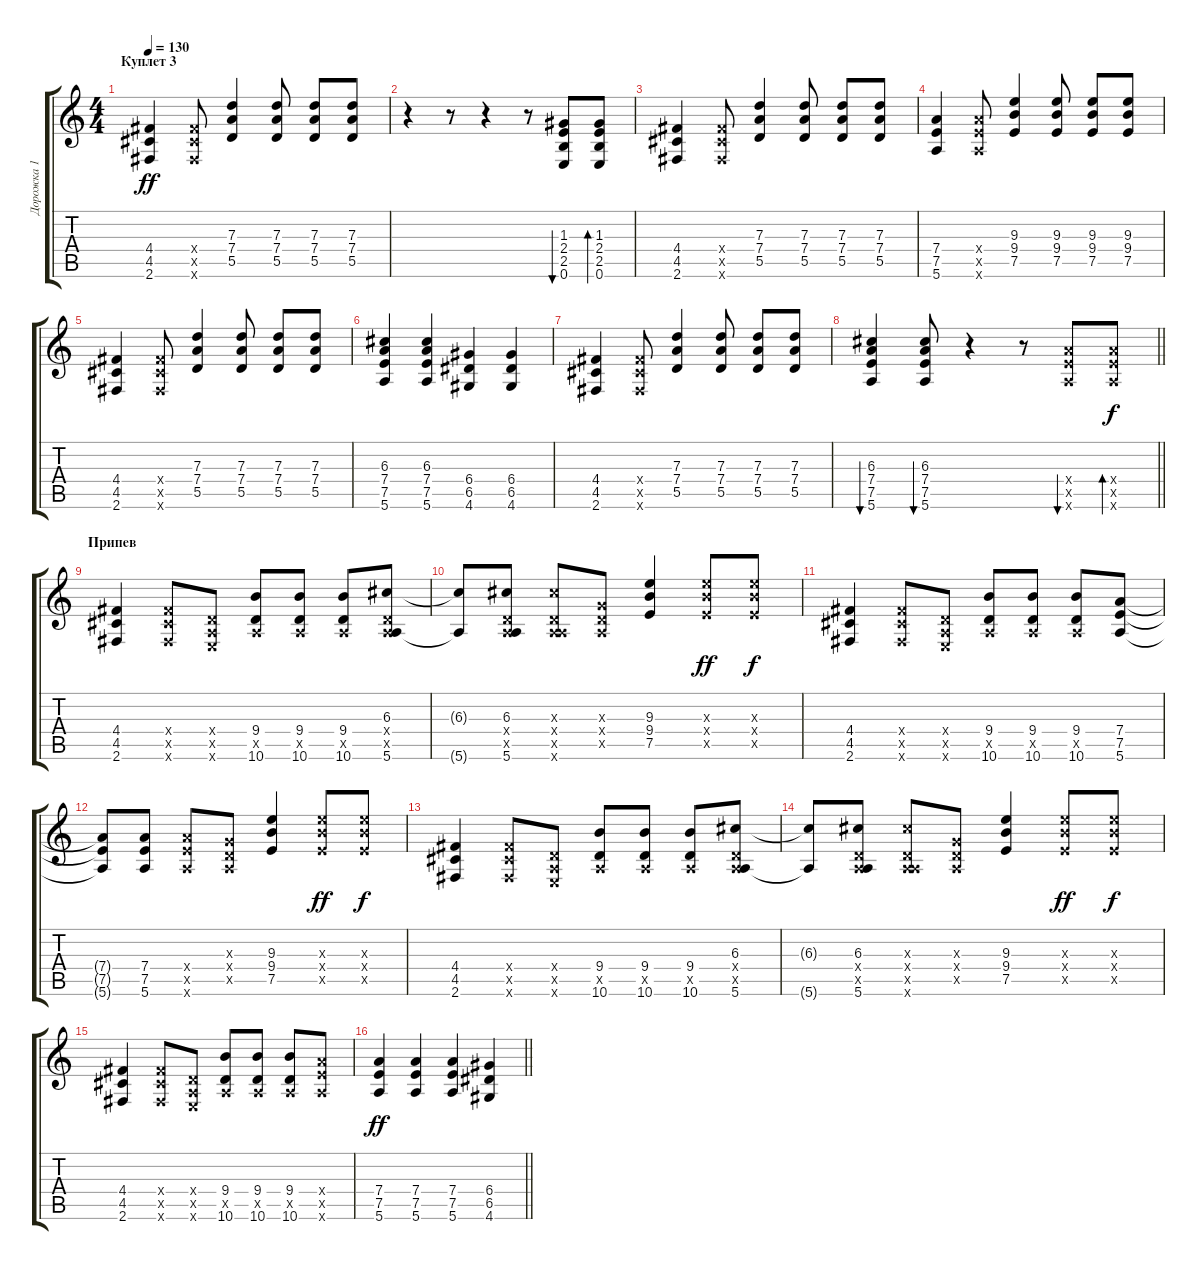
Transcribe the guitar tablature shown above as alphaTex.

\track ("Дорожка 1" "Дорожка 1") {instrument acousticguitarsteel}
\staff {score tabs}
\tuning (E4 B3 G3 D3 A2 E2) {hide}
\ts (4 4)
\section ("" "Куплет 3")
\tempo 130
\clef g2
\ks c
(4.4 4.5 2.6).4{dy ff} (4.4{x} 4.5{x} 2.6{x}).8 (7.3 7.4 5.5).4 (7.3 7.4 5.5).8 (7.3 7.4 5.5).8 (7.3 7.4 5.5).8 |
r.4 r.8 r.4 r.8 (1.3 2.4 2.5 0.6).8{bu 60} (1.3 2.4 2.5 0.6).8{bd 60} |
(4.4 4.5 2.6).4 (4.4{x} 4.5{x} 2.6{x}).8 (7.3 7.4 5.5).4 (7.3 7.4 5.5).8 (7.3 7.4 5.5).8 (7.3 7.4 5.5).8 |
(7.4 7.5 5.6).4 (7.4{x} 7.5{x} 5.6{x}).8 (9.3 9.4 7.5).4 (9.3 9.4 7.5).8 (9.3 9.4 7.5).8 (9.3 9.4 7.5).8 |
(4.4 4.5 2.6).4 (4.4{x} 4.5{x} 2.6{x}).8 (7.3 7.4 5.5).4 (7.3 7.4 5.5).8 (7.3 7.4 5.5).8 (7.3 7.4 5.5).8 |
(6.3 7.4 7.5 5.6).4 (6.3 7.4 7.5 5.6).4 (6.4 6.5 4.6).4 (6.4 6.5 4.6).4 |
(4.4 4.5 2.6).4 (4.4{x} 4.5{x} 2.6{x}).8 (7.3 7.4 5.5).4 (7.3 7.4 5.5).8 (7.3 7.4 5.5).8 (7.3 7.4 5.5).8 |
\barLineRight lightlight
(6.3 7.4 7.5 5.6).4{bu 60} (6.3 7.4 7.5 5.6).8{bu 60} r.4 r.8 (7.4{x} 7.5{x} 5.6{x}).8{bu 60} (7.4{x} 7.5{x} 5.6{x}).8{bd 60 dy f} |
\section ("" "Припев")
(4.4 4.5 2.6).4 (4.4{x} 4.5{x} 2.6{x}).8 (0.4{x} 0.5{x} 0.6{x}).8 (9.4 0.5{x} 10.6).8 (9.4 0.5{x} 10.6).8 (9.4 0.5{x} 10.6).8 (6.3 0.4{x} 0.5{x} 5.6).8 |
(6.3{t} 5.6{t}).8 (6.3 0.4{x} 0.5{x} 5.6).8 (6.3{x} 0.4{x} 0.5{x} 5.6{x}).8 (0.3{x} 0.4{x} 0.5{x}).8 (9.3 9.4 7.5).4 (9.3{x} 9.4{x} 7.5{x}).8{dy ff} (9.3{x} 9.4{x} 7.5{x}).8{dy f} |
(4.4 4.5 2.6).4 (4.4{x} 4.5{x} 2.6{x}).8 (0.4{x} 0.5{x} 0.6{x}).8 (9.4 0.5{x} 10.6).8 (9.4 0.5{x} 10.6).8 (9.4 0.5{x} 10.6).8 (7.4 7.5 5.6).8 |
(7.4{t} 7.5{t} 5.6{t}).8 (7.4 7.5 5.6).8 (7.4{x} 7.5{x} 5.6{x}).8 (0.3{x} 0.4{x} 0.5{x}).8 (9.3 9.4 7.5).4 (9.3{x} 9.4{x} 7.5{x}).8{dy ff} (9.3{x} 9.4{x} 7.5{x}).8{dy f} |
(4.4 4.5 2.6).4 (4.4{x} 4.5{x} 2.6{x}).8 (0.4{x} 0.5{x} 0.6{x}).8 (9.4 0.5{x} 10.6).8 (9.4 0.5{x} 10.6).8 (9.4 0.5{x} 10.6).8 (6.3 0.4{x} 0.5{x} 5.6).8 |
(6.3{t} 5.6{t}).8 (6.3 0.4{x} 0.5{x} 5.6).8 (6.3{x} 0.4{x} 0.5{x} 5.6{x}).8 (0.3{x} 0.4{x} 0.5{x}).8 (9.3 9.4 7.5).4 (9.3{x} 9.4{x} 7.5{x}).8{dy ff} (9.3{x} 9.4{x} 7.5{x}).8{dy f} |
(4.4 4.5 2.6).4 (4.4{x} 4.5{x} 2.6{x}).8 (0.4{x} 0.5{x} 0.6{x}).8 (9.4 0.5{x} 10.6).8 (9.4 0.5{x} 10.6).8 (9.4 0.5{x} 10.6).8 (7.4{x} 7.5{x} 5.6{x}).8 |
\barLineRight lightlight
(7.4 7.5 5.6).4{dy ff} (7.4 7.5 5.6).4 (7.4 7.5 5.6).4 (6.4 6.5 4.6).4
